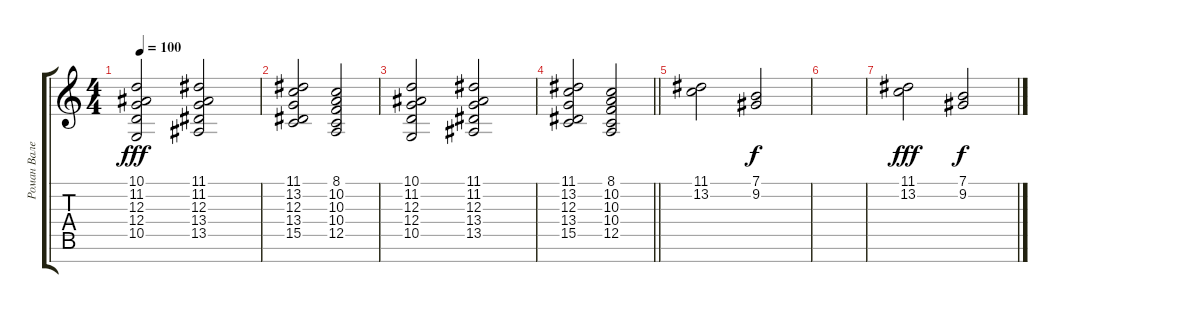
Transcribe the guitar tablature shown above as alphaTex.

\track ("Роман Валерьев" "Роман Вале") {instrument stringensemble2}
\staff {score tabs}
\tuning (E4 B3 G3 D3 A2 E2 B1) {hide}
\ts (4 4)
\tempo 100
\clef g2
\ks c
(10.1 11.2 12.3 12.4 10.5).2{dy fff} (11.1 11.2 12.3 13.4 13.5).2 |
(11.1 13.2 12.3 13.4 15.5).2 (8.1 10.2 10.3 10.4 12.5).2 |
(10.1 11.2 12.3 12.4 10.5).2 (11.1 11.2 12.3 13.4 13.5).2 |
\barLineRight lightlight
(11.1 13.2 12.3 13.4 15.5).2 (8.1 10.2 10.3 10.4 12.5).2 |
(11.1 13.2).2 (7.1 9.2).2{dy f} |
|
(11.1 13.2).2{dy fff} (7.1 9.2).2{dy f}
